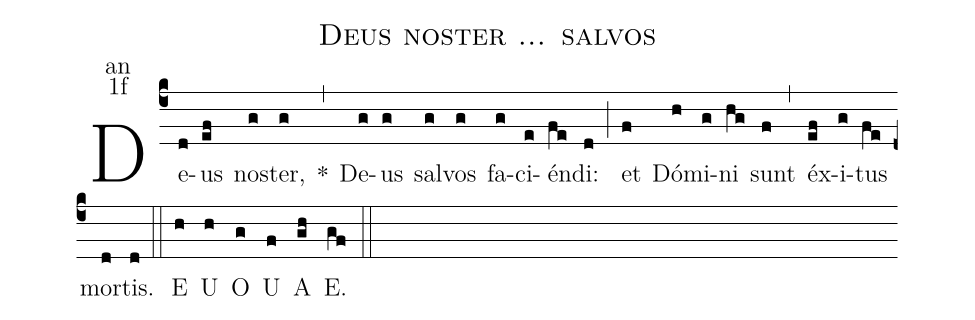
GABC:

name:Deus noster ... salvos;
office-part:an;
mode:1f;
%%
(c4) De(d)us(ef) nos(g)ter,(g) <sp>*</sp>(,)
De(g)us(g) sal(g)vos(g) fa(g)ci(e)én(fe)di:(d) (;)
et(f) Dó(h)mi(g)ni(hg) sunt(f) (,) éx(ef)i(g)tus(fe) mor(d)tis.(d) (::) <eu>E(h) U(h) O(g) U(f) A(gh) E.(gf) </eu>(::)
